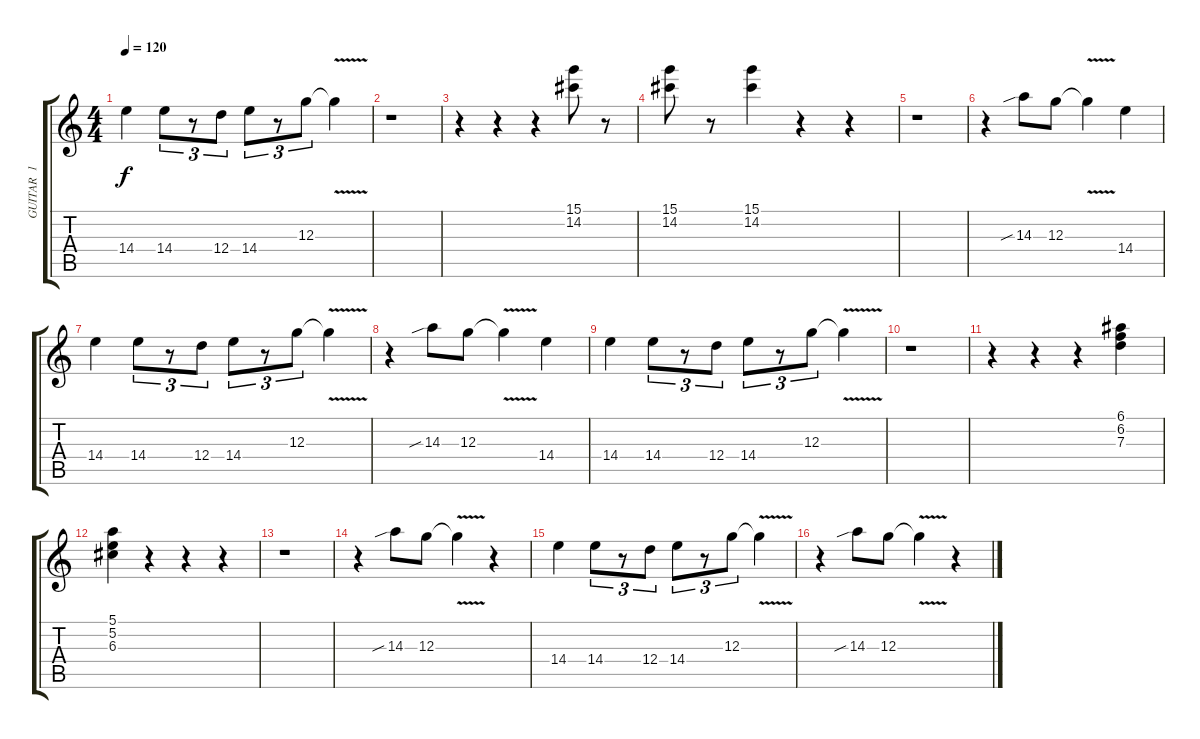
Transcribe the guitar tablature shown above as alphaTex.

\track ("GUITAR  1 ( lead)" "GUITAR  1 ") {instrument distortionguitar}
\staff {score tabs}
\tuning (E4 B3 G3 D3 A2 E2) {hide}
\ts (4 4)
\tempo 120
\clef g2
\ks c
14.4.4{dy f} 14.4.8{tu (3 2)} r.8{tu (3 2)} 12.4.8{tu (3 2)} 14.4.8{tu (3 2)} r.8{tu (3 2)} 12.3.8{tu (3 2)} 12.3{v t}.4 |
r.1 |
r.4 r.4 r.4 (15.1 14.2).8 r.8 |
(15.1 14.2).8 r.8 (15.1 14.2).4 r.4 r.4 |
r.1 |
r.4 14.3{sib}.8 12.3.8 12.3{v t}.4 14.4.4 |
14.4.4 14.4.8{tu (3 2)} r.8{tu (3 2)} 12.4.8{tu (3 2)} 14.4.8{tu (3 2)} r.8{tu (3 2)} 12.3.8{tu (3 2)} 12.3{v t}.4 |
r.4 14.3{sib}.8 12.3.8 12.3{v t}.4 14.4.4 |
14.4.4 14.4.8{tu (3 2)} r.8{tu (3 2)} 12.4.8{tu (3 2)} 14.4.8{tu (3 2)} r.8{tu (3 2)} 12.3.8{tu (3 2)} 12.3{v t}.4 |
r.1 |
r.4 r.4 r.4 (6.1 6.2 7.3).4 |
(5.1 5.2 6.3).4 r.4 r.4 r.4 |
r.1 |
r.4 14.3{sib}.8 12.3.8 12.3{v t}.4 r.4 |
14.4.4 14.4.8{tu (3 2)} r.8{tu (3 2)} 12.4.8{tu (3 2)} 14.4.8{tu (3 2)} r.8{tu (3 2)} 12.3.8{tu (3 2)} 12.3{v t}.4 |
r.4 14.3{sib}.8 12.3.8 12.3{v t}.4 r.4
